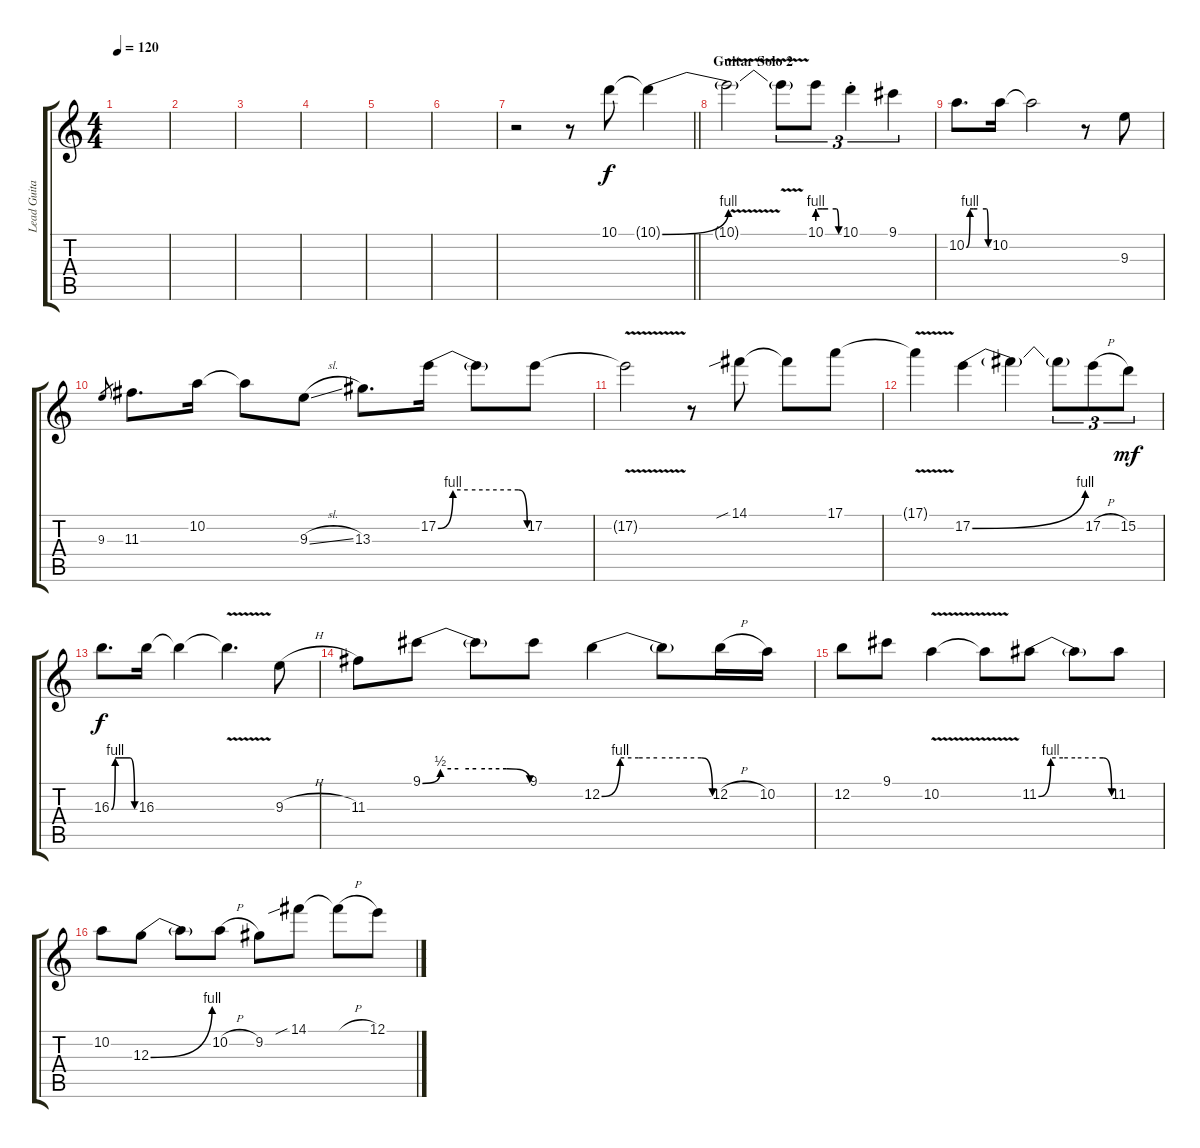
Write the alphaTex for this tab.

\track ("Lead Guitar" "Lead Guita") {instrument overdrivenguitar}
\staff {score tabs}
\tuning (E4 B3 G3 D3 A2 E2) {hide}
\ts (4 4)
\tempo 120
\clef g2
\ks c
|
|
|
|
|
|
\barLineRight lightlight
r.2 r.8 10.1.8 10.1{be (bend 0 0 60 4) t}.4 |
\section ("" "Guitar Solo 2")
10.1{v t}.2 10.1{t}.8{tu (3 2)} 10.1{be (custom 0 4 15 4 30 4 53 4 60 0)}.8{tu (3 2)} 10.1{st}.4{tu (3 2)} 9.1.4{tu (3 2)} |
10.2{be (custom 0 0 10 4 20 4 30 4 55 4 60 0)}.8{d} 10.2.16 10.2{t}.2 r.8 9.3.8 |
9.3.8{gr} 11.3.8{d} 10.2.16 10.2{t}.8 9.3{sl}.8 13.3.8{d} 17.2{be (custom 0 0 10 4 20 4 30 4 54 4 60 0)}.16 17.2{t}.8 17.2.8 |
17.2{v t}.2 r.8 14.1{sib}.8 14.1{t}.8 17.1.8 |
17.1{v t}.4 17.2{be (bend 0 0 60 4)}.4 17.2{t}.4 17.2{t}.8{tu (3 2)} 17.2{h}.8{tu (3 2)} 15.2.8{tu (3 2) dy mf} |
16.3{be (custom 0 0 10 4 20 4 30 4 48 4 60 0)}.8{d dy f} 16.3.16 16.3{t}.4 16.3{v t}.4{d} 9.3{h}.8 |
11.3.8 9.1{be (custom 0 0 10 2 20 2 30 2 47 2 60 0)}.8 9.1{t}.8 9.1.8 12.2{be (custom 0 0 10 4 20 4 30 4 54 4 60 0)}.4 12.2{t}.8 12.2{h}.16 10.2.16 |
12.2.8 9.1.8 10.2{v}.4 10.2{t}.8 11.2{be (custom 0 0 10 4 20 4 30 4 47 4 53 4 60 0)}.8 11.2{t}.8 11.2.8 |
10.2.8 12.3{be (bend 0 0 60 4)}.8 12.3{t}.8 10.2{h}.8 9.2.8 14.1{sib}.8 14.1{h t}.8 12.1.8
